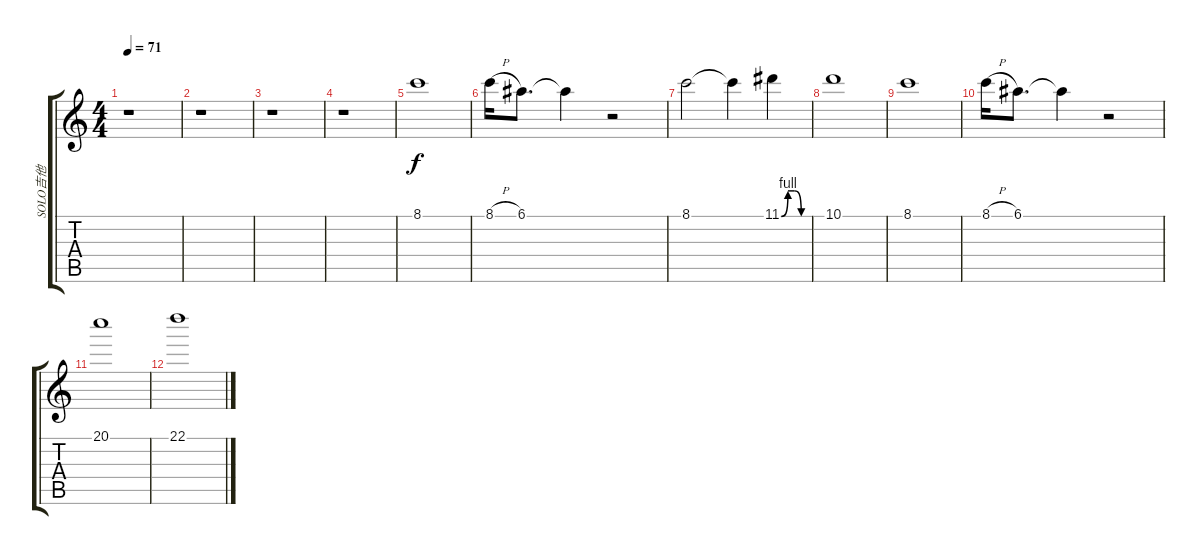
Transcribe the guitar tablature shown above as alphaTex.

\track ("SOLO吉他" "SOLO吉他") {instrument overdrivenguitar}
\staff {score tabs}
\tuning (E4 B3 G3 D3 A2 E2) {hide}
\ts (4 4)
\tempo 71
\clef g2
\ks c
r.1{dy f} |
r.1 |
r.1 |
r.1 |
8.1.1 |
8.1{h}.16 6.1.8{d} 6.1{t}.4 r.2 |
8.1.2 8.1{t}.4 11.1{be (custom 0 0 15 4 30 4 45 0 60 0)}.4 |
10.1.1 |
8.1.1 |
8.1{h}.16 6.1.8{d} 6.1{t}.4 r.2 |
20.1.1 |
22.1.1
